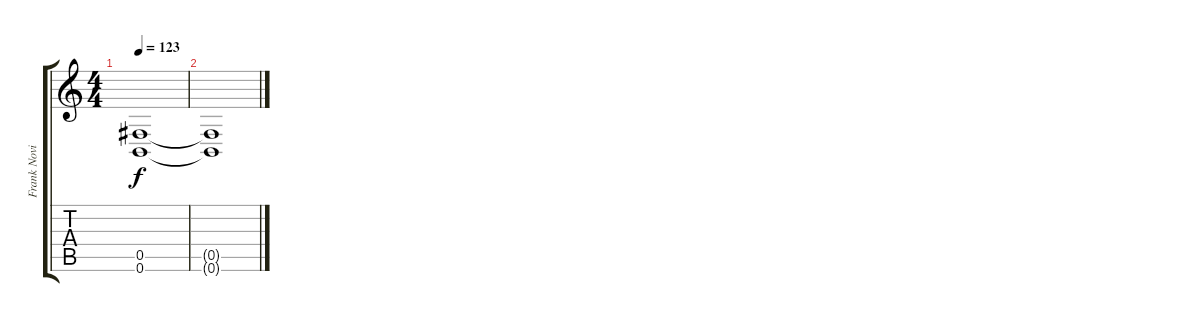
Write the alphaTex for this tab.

\track ("Frank Novinec" "Frank Novi") {instrument overdrivenguitar}
\staff {score tabs}
\tuning (Db4 Ab3 E3 B2 Gb2 B1) {hide}
\ts (4 4)
\tempo 123
\clef g2
\ks c
(0.5{t} 0.6{t}).1{dy f volume 10} |
(0.5{t} 0.6{t}).1{volume 8}
